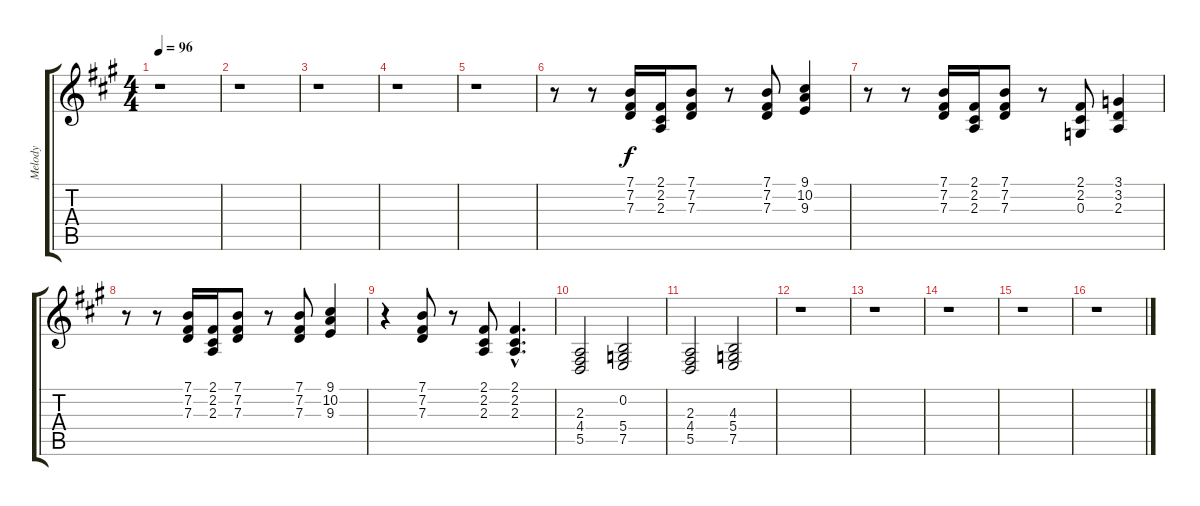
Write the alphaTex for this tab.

\track ("Melody" "Melody") {instrument stringensemble1}
\staff {score tabs}
\tuning (E4 B3 G3 D3 A2 E2) {hide}
\ts (4 4)
\tempo 96
\clef g2
\ks a
r.1{dy f} |
r.1 |
r.1 |
r.1 |
r.1 |
r.8 r.8 (7.1 7.2 7.3).16 (2.1 2.2 2.3).16 (7.1 7.2 7.3).8 r.8 (7.1 7.2 7.3).8 (9.1 10.2 9.3).4 |
r.8 r.8 (7.1 7.2 7.3).16 (2.1 2.2 2.3).16 (7.1 7.2 7.3).8 r.8 (2.1 2.2 0.3).8 (3.1 3.2 2.3).4 |
r.8 r.8 (7.1 7.2 7.3).16 (2.1 2.2 2.3).16 (7.1 7.2 7.3).8 r.8 (7.1 7.2 7.3).8 (9.1 10.2 9.3).4 |
r.4 (7.1 7.2 7.3).8 r.8 (2.1 2.2 2.3).8 (2.1{hac} 2.2{hac} 2.3{hac}).4{d} |
(2.3 4.4 5.5).2 (0.2 5.4 7.5).2 |
(2.3 4.4 5.5).2 (4.3 5.4 7.5).2 |
r.1 |
r.1 |
r.1 |
r.1 |
r.1
